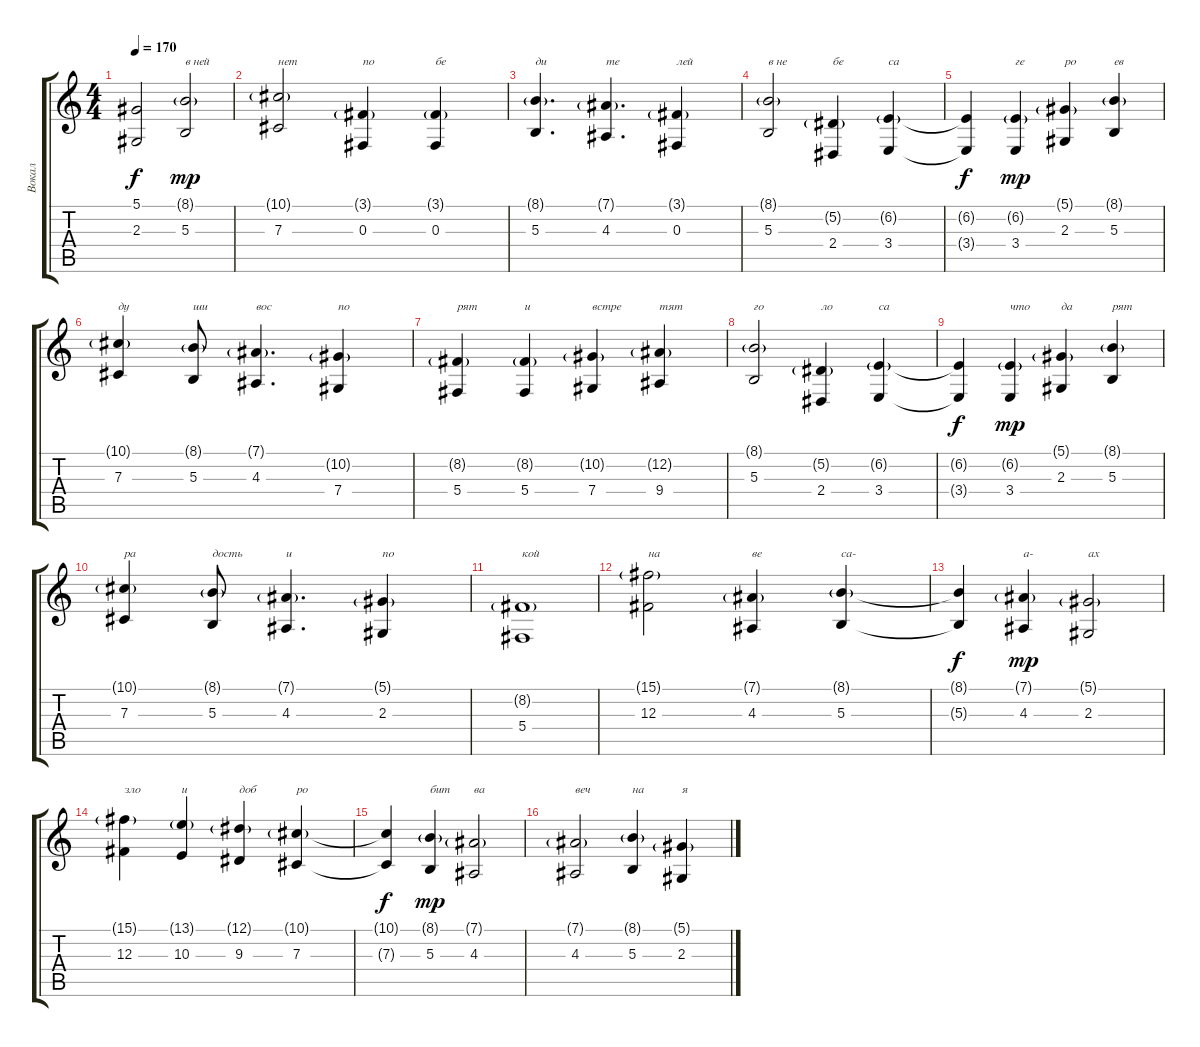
\track ("Вокал" "Вокал") {instrument altosax}
\staff {score tabs}
\tuning (Eb4 Bb3 Gb3 Db3 Ab2 Eb2) {hide}
\ts (4 4)
\tempo 170
\clef g2
\ks c
(5.1{t} 2.3{t}).2{dy f} (8.1{g} 5.3).2{txt "в ней" dy mp} |
(10.1{g} 7.3).2{txt "нет"} (3.1{g} 0.3).4{txt "по"} (3.1{g} 0.3).4{txt "бе"} |
(8.1{g} 5.3).4{d txt "ди"} (7.1{g} 4.3).4{d txt "те"} (3.1{g} 0.3).4{txt "лей"} |
(8.1{g} 5.3).2{txt "в не"} (5.2{g} 2.4).4{txt "бе"} (6.2{g} 3.4).4{txt "са"} |
(6.2{t} 3.4{t}).4{dy f} (6.2{g} 3.4).4{txt "ге" dy mp} (5.1{g} 2.3).4{txt "ро"} (8.1{g} 5.3).4{txt "ев"} |
(10.1{g} 7.3).4{txt "ду"} (8.1{g} 5.3).8{txt "ши"} (7.1{g} 4.3).4{d txt "вос"} (10.2{g} 7.4).4{txt "по"} |
(8.2{g} 5.4).4{txt "рят"} (8.2{g} 5.4).4{txt "и"} (10.2{g} 7.4).4{txt "встре"} (12.2{g} 9.4).4{txt "тят"} |
(8.1{g} 5.3).2{txt "го"} (5.2{g} 2.4).4{txt "ло"} (6.2{g} 3.4).4{txt "са"} |
(6.2{t} 3.4{t}).4{dy f} (6.2{g} 3.4).4{txt "что" dy mp} (5.1{g} 2.3).4{txt "да"} (8.1{g} 5.3).4{txt "рят"} |
(10.1{g} 7.3).4{txt "ра"} (8.1{g} 5.3).8{txt "дость"} (7.1{g} 4.3).4{d txt "и"} (5.1{g} 2.3).4{txt "по"} |
(8.2{g} 5.4).1{txt "кой"} |
(15.1{g} 12.3).2{txt "на"} (7.1{g} 4.3).4{txt "ве"} (8.1{g} 5.3).4{txt "са-"} |
(8.1{t} 5.3{t}).4{dy f} (7.1{g} 4.3).4{txt "а-" dy mp} (5.1{g} 2.3).2{txt "ах"} |
(15.1{g} 12.3).4{txt "зло"} (13.1{g} 10.3).4{txt "и"} (12.1{g} 9.3).4{txt "доб"} (10.1{g} 7.3).4{txt "ро"} |
(10.1{t} 7.3{t}).4{dy f} (8.1{g} 5.3).4{txt "бит" dy mp} (7.1{g} 4.3).2{txt "ва"} |
(7.1{g} 4.3).2{txt "веч"} (8.1{g} 5.3).4{txt "на"} (5.1{g} 2.3).4{txt "я"}
